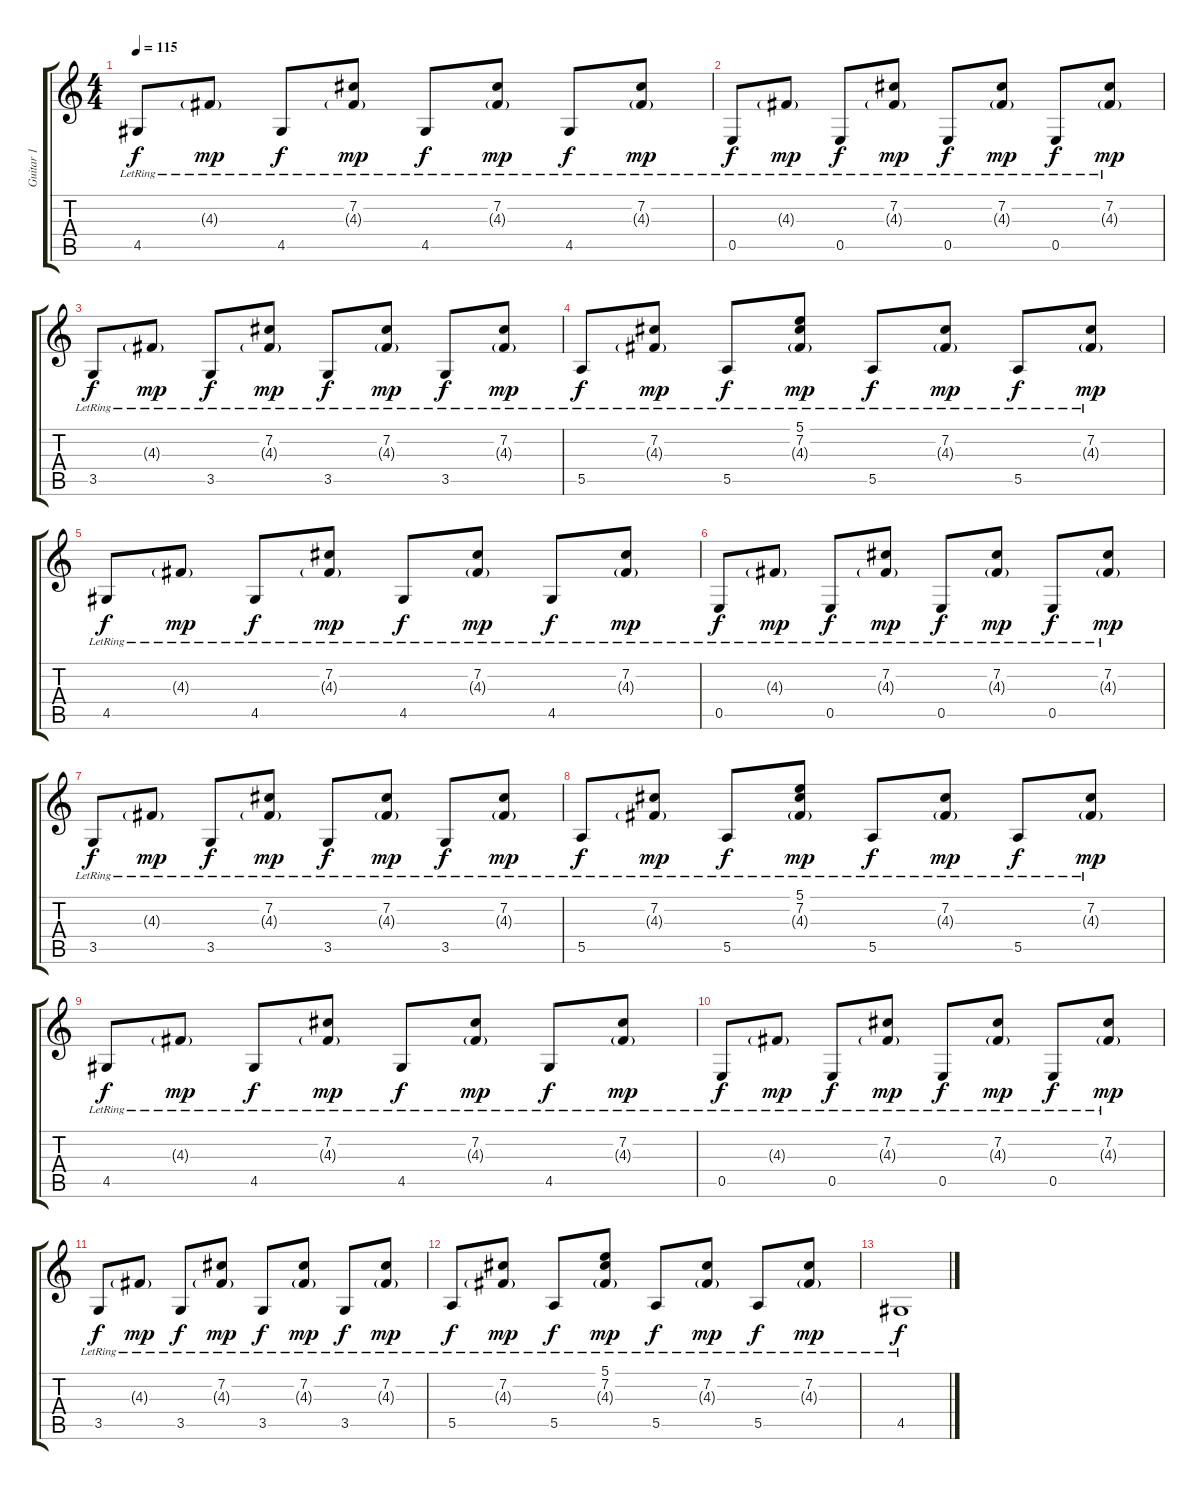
\track ("Guitar 1" "Guitar 1") {instrument distortionguitar}
\staff {score tabs}
\tuning (B3 Gb3 D3 A2 E2 B1) {hide}
\ts (4 4)
\tempo 115
\clef g2
\ks c
4.5{lr}.8{dy f} 4.3{g lr}.8{dy mp} 4.5{lr}.8{dy f} (7.2{lr} 4.3{g lr}).8{dy mp} 4.5{lr}.8{dy f} (7.2{lr} 4.3{g lr}).8{dy mp} 4.5{lr}.8{dy f} (7.2{lr} 4.3{g lr}).8{dy mp} |
0.5{lr}.8{dy f} 4.3{g lr}.8{dy mp} 0.5{lr}.8{dy f} (7.2{lr} 4.3{g lr}).8{dy mp} 0.5{lr}.8{dy f} (7.2{lr} 4.3{g lr}).8{dy mp} 0.5{lr}.8{dy f} (7.2{lr} 4.3{g lr}).8{dy mp} |
3.5{lr}.8{dy f} 4.3{g lr}.8{dy mp} 3.5{lr}.8{dy f} (7.2{lr} 4.3{g lr}).8{dy mp} 3.5{lr}.8{dy f} (7.2{lr} 4.3{g lr}).8{dy mp} 3.5{lr}.8{dy f} (7.2{lr} 4.3{g lr}).8{dy mp} |
5.5{lr}.8{dy f} (7.2{lr} 4.3{g lr}).8{dy mp} 5.5{lr}.8{dy f} (5.1{lr} 7.2{lr} 4.3{g lr}).8{dy mp} 5.5{lr}.8{dy f} (7.2{lr} 4.3{g lr}).8{dy mp} 5.5{lr}.8{dy f} (7.2{lr} 4.3{g lr}).8{dy mp} |
4.5{lr}.8{dy f} 4.3{g lr}.8{dy mp} 4.5{lr}.8{dy f} (7.2{lr} 4.3{g lr}).8{dy mp} 4.5{lr}.8{dy f} (7.2{lr} 4.3{g lr}).8{dy mp} 4.5{lr}.8{dy f} (7.2{lr} 4.3{g lr}).8{dy mp} |
0.5{lr}.8{dy f} 4.3{g lr}.8{dy mp} 0.5{lr}.8{dy f} (7.2{lr} 4.3{g lr}).8{dy mp} 0.5{lr}.8{dy f} (7.2{lr} 4.3{g lr}).8{dy mp} 0.5{lr}.8{dy f} (7.2{lr} 4.3{g lr}).8{dy mp} |
3.5{lr}.8{dy f} 4.3{g lr}.8{dy mp} 3.5{lr}.8{dy f} (7.2{lr} 4.3{g lr}).8{dy mp} 3.5{lr}.8{dy f} (7.2{lr} 4.3{g lr}).8{dy mp} 3.5{lr}.8{dy f} (7.2{lr} 4.3{g lr}).8{dy mp} |
5.5{lr}.8{dy f} (7.2{lr} 4.3{g lr}).8{dy mp} 5.5{lr}.8{dy f} (5.1{lr} 7.2{lr} 4.3{g lr}).8{dy mp} 5.5{lr}.8{dy f} (7.2{lr} 4.3{g lr}).8{dy mp} 5.5{lr}.8{dy f} (7.2{lr} 4.3{g lr}).8{dy mp} |
4.5{lr}.8{dy f} 4.3{g lr}.8{dy mp} 4.5{lr}.8{dy f} (7.2{lr} 4.3{g lr}).8{dy mp} 4.5{lr}.8{dy f} (7.2{lr} 4.3{g lr}).8{dy mp} 4.5{lr}.8{dy f} (7.2{lr} 4.3{g lr}).8{dy mp} |
0.5{lr}.8{dy f} 4.3{g lr}.8{dy mp} 0.5{lr}.8{dy f} (7.2{lr} 4.3{g lr}).8{dy mp} 0.5{lr}.8{dy f} (7.2{lr} 4.3{g lr}).8{dy mp} 0.5{lr}.8{dy f} (7.2{lr} 4.3{g lr}).8{dy mp} |
3.5{lr}.8{dy f} 4.3{g lr}.8{dy mp} 3.5{lr}.8{dy f} (7.2{lr} 4.3{g lr}).8{dy mp} 3.5{lr}.8{dy f} (7.2{lr} 4.3{g lr}).8{dy mp} 3.5{lr}.8{dy f} (7.2{lr} 4.3{g lr}).8{dy mp} |
5.5{lr}.8{dy f} (7.2{lr} 4.3{g lr}).8{dy mp} 5.5{lr}.8{dy f} (5.1{lr} 7.2{lr} 4.3{g lr}).8{dy mp} 5.5{lr}.8{dy f} (7.2{lr} 4.3{g lr}).8{dy mp} 5.5{lr}.8{dy f} (7.2{lr} 4.3{g lr}).8{dy mp} |
4.5{lr}.1{dy f}
